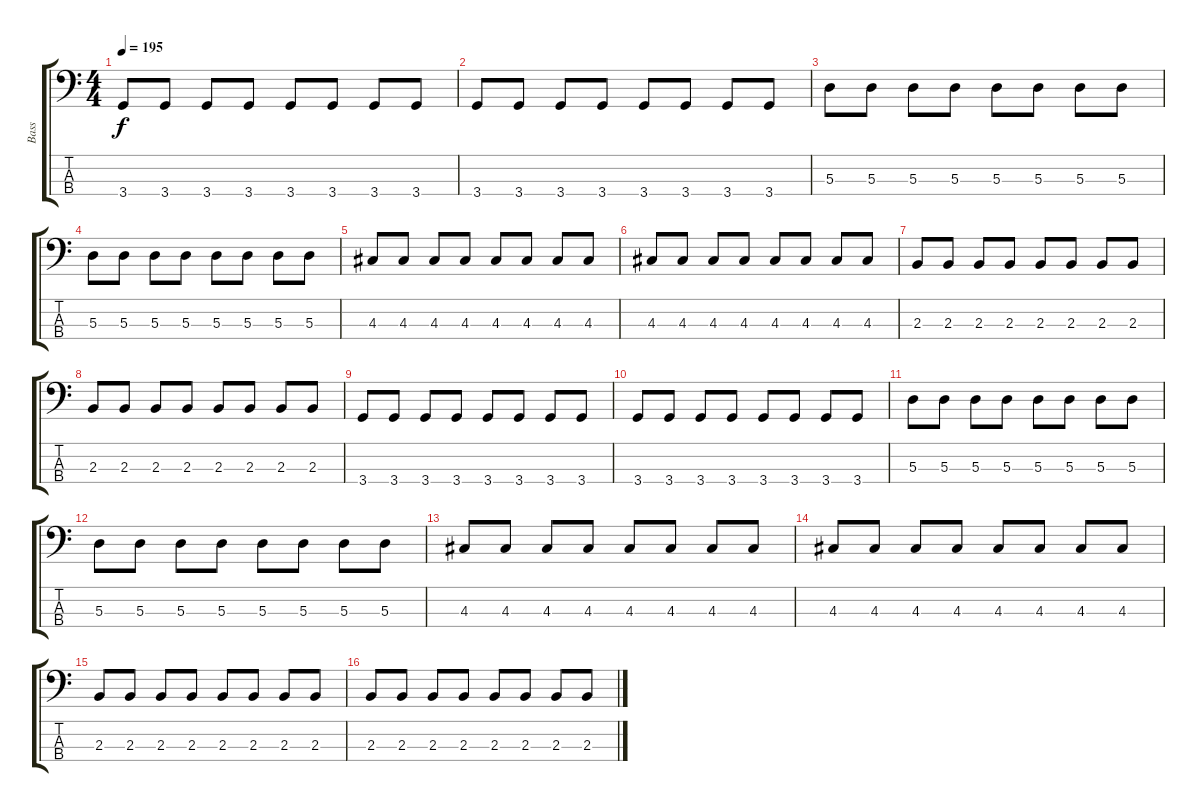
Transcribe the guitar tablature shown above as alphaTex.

\track ("Bass" "Bass") {instrument electricbasspick}
\staff {score tabs}
\tuning (G2 D2 A1 E1) {hide}
\ts (4 4)
\tempo 195
\clef f4
\ks c
3.4.8{dy f} 3.4.8 3.4.8 3.4.8 3.4.8 3.4.8 3.4.8 3.4.8 |
3.4.8 3.4.8 3.4.8 3.4.8 3.4.8 3.4.8 3.4.8 3.4.8 |
5.3.8 5.3.8 5.3.8 5.3.8 5.3.8 5.3.8 5.3.8 5.3.8 |
5.3.8 5.3.8 5.3.8 5.3.8 5.3.8 5.3.8 5.3.8 5.3.8 |
4.3.8 4.3.8 4.3.8 4.3.8 4.3.8 4.3.8 4.3.8 4.3.8 |
4.3.8 4.3.8 4.3.8 4.3.8 4.3.8 4.3.8 4.3.8 4.3.8 |
2.3.8 2.3.8 2.3.8 2.3.8 2.3.8 2.3.8 2.3.8 2.3.8 |
2.3.8 2.3.8 2.3.8 2.3.8 2.3.8 2.3.8 2.3.8 2.3.8 |
3.4.8 3.4.8 3.4.8 3.4.8 3.4.8 3.4.8 3.4.8 3.4.8 |
3.4.8 3.4.8 3.4.8 3.4.8 3.4.8 3.4.8 3.4.8 3.4.8 |
5.3.8 5.3.8 5.3.8 5.3.8 5.3.8 5.3.8 5.3.8 5.3.8 |
5.3.8 5.3.8 5.3.8 5.3.8 5.3.8 5.3.8 5.3.8 5.3.8 |
4.3.8 4.3.8 4.3.8 4.3.8 4.3.8 4.3.8 4.3.8 4.3.8 |
4.3.8 4.3.8 4.3.8 4.3.8 4.3.8 4.3.8 4.3.8 4.3.8 |
2.3.8 2.3.8 2.3.8 2.3.8 2.3.8 2.3.8 2.3.8 2.3.8 |
2.3.8 2.3.8 2.3.8 2.3.8 2.3.8 2.3.8 2.3.8 2.3.8
